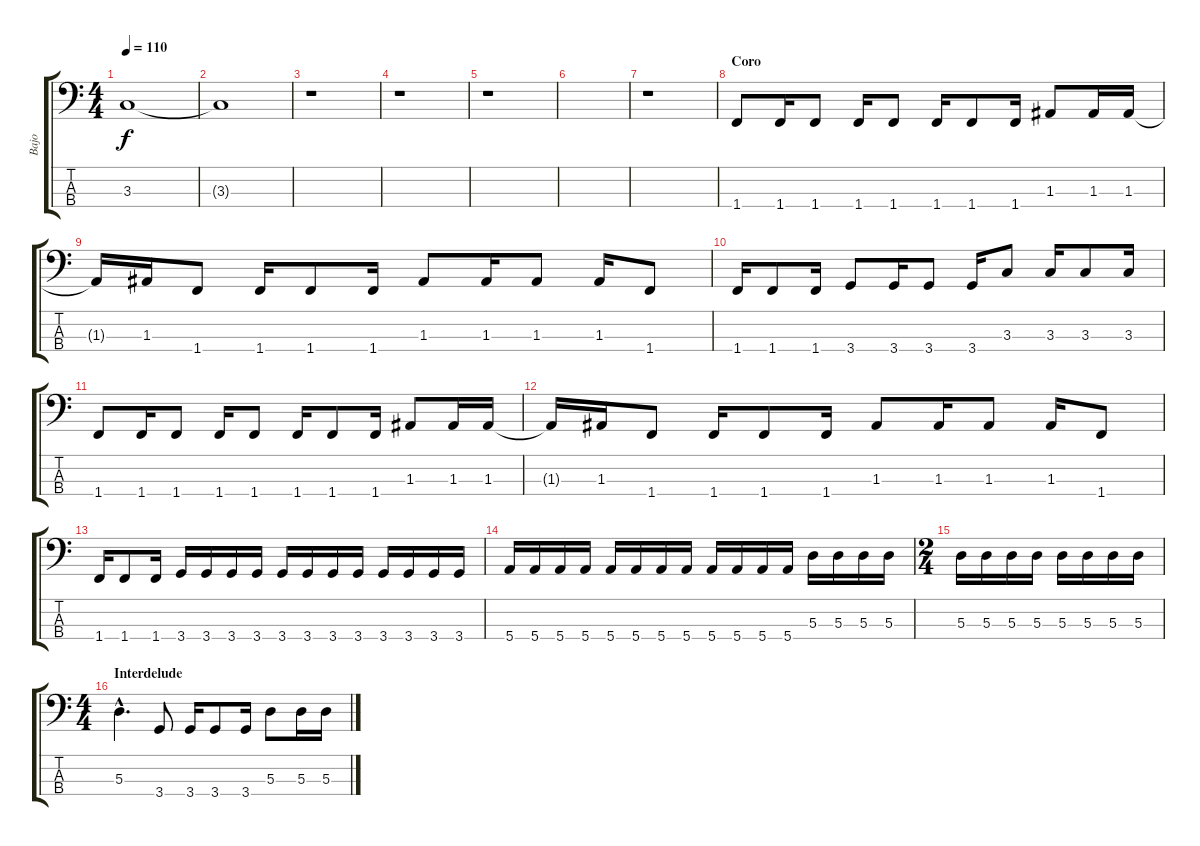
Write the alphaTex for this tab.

\track ("Bajo" "Bajo") {instrument electricbassfinger}
\staff {score tabs}
\tuning (G2 D2 A1 E1) {hide}
\ts (4 4)
\tempo 110
\clef f4
\ks c
3.3{t}.1{dy f} |
3.3{t}.1 |
r.1 |
r.1 |
r.1 |
|
r.1 |
\section ("" "Coro")
1.4.8 1.4.16 1.4.8 1.4.16 1.4.8 1.4.16 1.4.8 1.4.16 1.3.8 1.3.16 1.3.16 |
1.3{t}.16 1.3.16 1.4.8 1.4.16 1.4.8 1.4.16 1.3.8 1.3.16 1.3.8 1.3.16 1.4.8 |
1.4.16 1.4.8 1.4.16 3.4.8 3.4.16 3.4.8 3.4.16 3.3.8 3.3.16 3.3.8 3.3.16 |
1.4.8 1.4.16 1.4.8 1.4.16 1.4.8 1.4.16 1.4.8 1.4.16 1.3.8 1.3.16 1.3.16 |
1.3{t}.16 1.3.16 1.4.8 1.4.16 1.4.8 1.4.16 1.3.8 1.3.16 1.3.8 1.3.16 1.4.8 |
1.4.16 1.4.8 1.4.16 3.4.16 3.4.16 3.4.16 3.4.16 3.4.16 3.4.16 3.4.16 3.4.16 3.4.16 3.4.16 3.4.16 3.4.16 |
5.4.16 5.4.16 5.4.16 5.4.16 5.4.16 5.4.16 5.4.16 5.4.16 5.4.16 5.4.16 5.4.16 5.4.16 5.3.16 5.3.16 5.3.16 5.3.16 |
\ts (2 4)
5.3.16 5.3.16 5.3.16 5.3.16 5.3.16 5.3.16 5.3.16 5.3.16 |
\ts (4 4)
\section ("" "Interdelude")
5.3{hac}.4{d} 3.4.8 3.4.16 3.4.8 3.4.16 5.3.8 5.3.16 5.3.16
